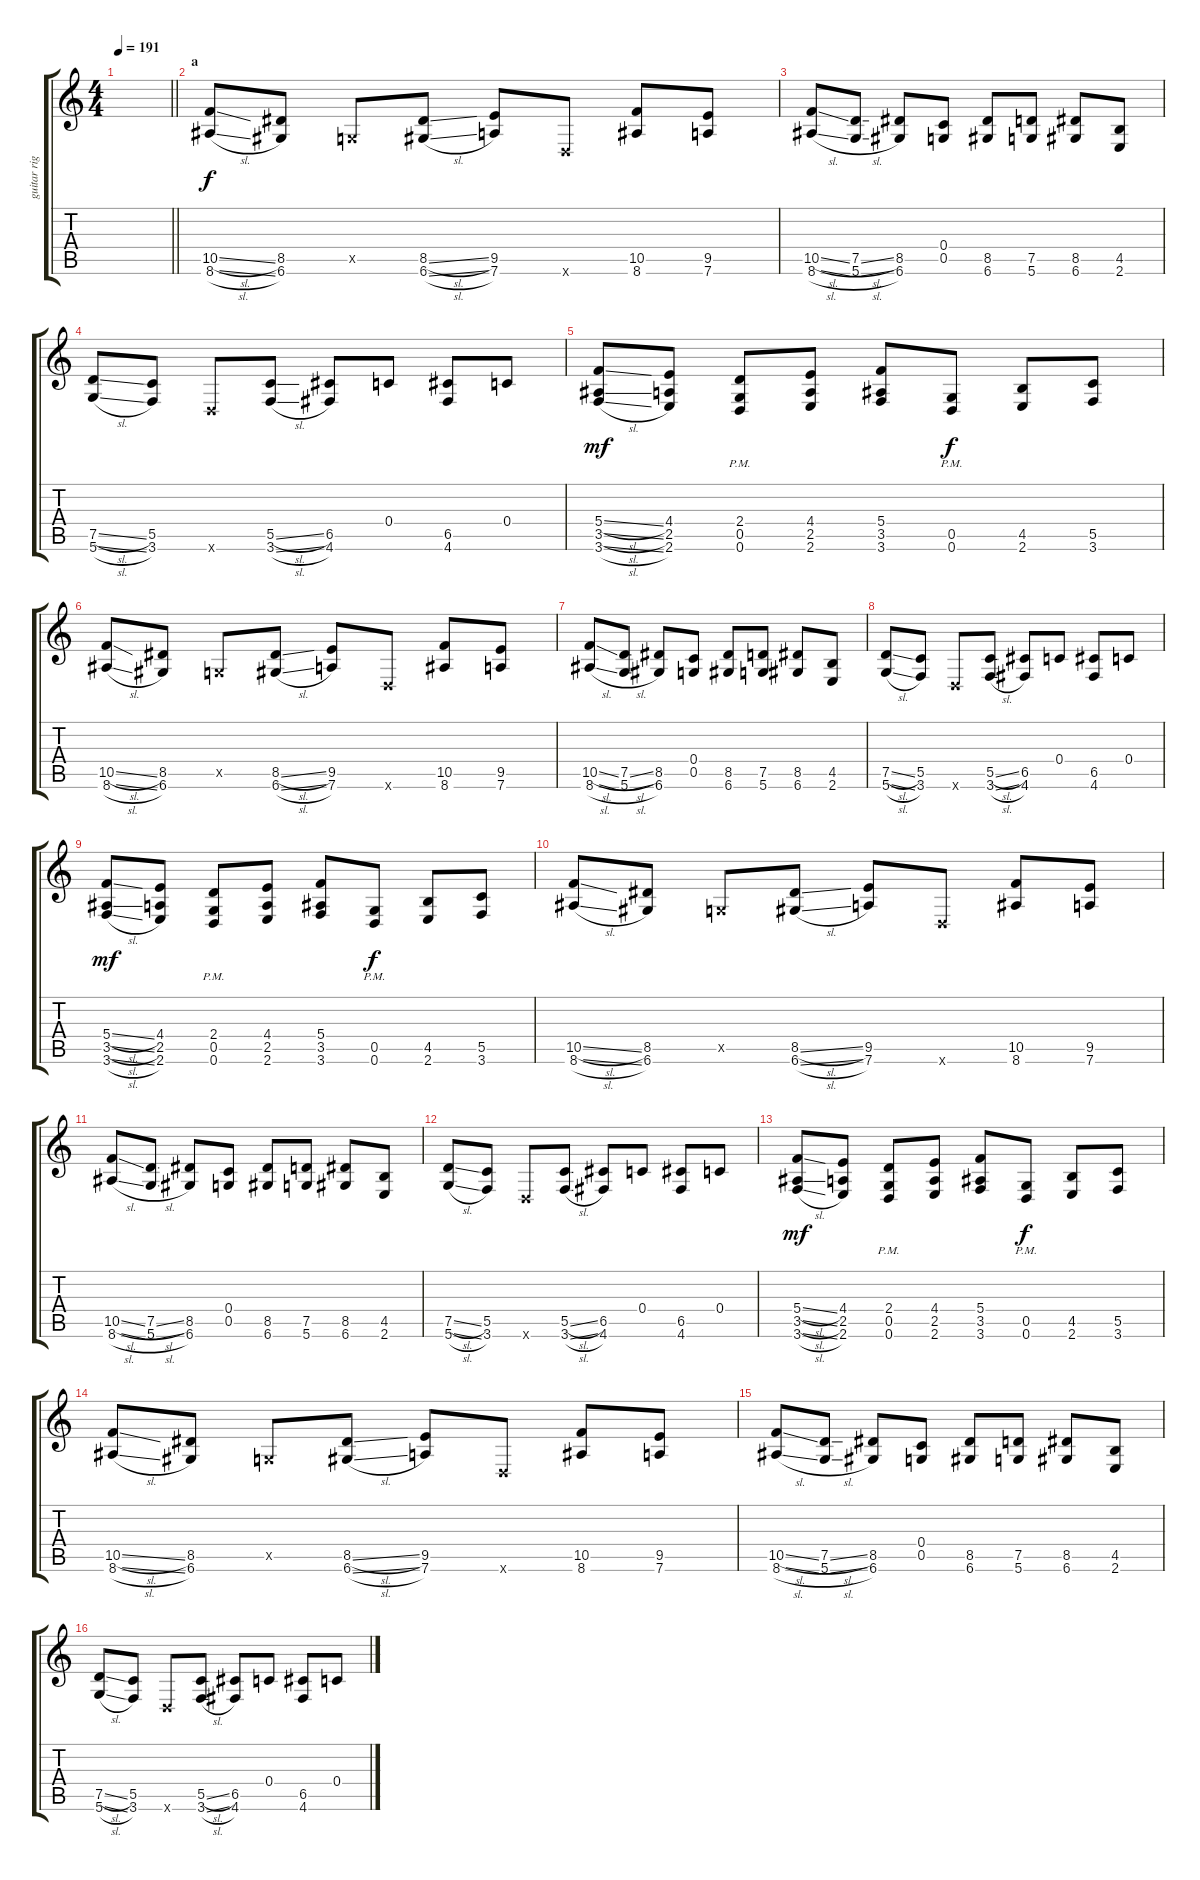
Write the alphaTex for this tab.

\track ("guitar right" "guitar rig") {instrument distortionguitar}
\staff {score tabs}
\tuning (D4 A3 F3 C3 G2 D2) {hide}
\ts (4 4)
\tempo 191
\clef g2
\barLineRight lightlight
\ks c
|
\section ("" "a")
(10.5{sl} 8.6{sl}).8 (8.5 6.6).8 0.5{x}.8 (8.5{sl} 6.6{sl}).8 (9.5 7.6).8 0.6{x}.8 (10.5 8.6).8 (9.5 7.6).8 |
(10.5{sl} 8.6{sl}).8 (7.5{sl} 5.6{sl}).8 (8.5 6.6).8 (0.4 0.5).8 (8.5 6.6).8 (7.5 5.6).8 (8.5 6.6).8 (4.5 2.6).8 |
(7.5{sl} 5.6{sl}).8 (5.5 3.6).8 0.6{x}.8 (5.5{sl} 3.6{sl}).8 (6.5 4.6).8 0.4.8 (6.5 4.6).8 0.4.8 |
(5.4{sl} 3.5{sl} 3.6{sl}).8{dy mf} (4.4 2.5 2.6).8 (2.4 0.5{pm} 0.6).8 (4.4 2.5 2.6).8 (5.4 3.5 3.6).8 (0.5{pm} 0.6{pm}).8{dy f} (4.5 2.6).8 (5.5 3.6).8 |
(10.5{sl} 8.6{sl}).8 (8.5 6.6).8 0.5{x}.8 (8.5{sl} 6.6{sl}).8 (9.5 7.6).8 0.6{x}.8 (10.5 8.6).8 (9.5 7.6).8 |
(10.5{sl} 8.6{sl}).8 (7.5{sl} 5.6{sl}).8 (8.5 6.6).8 (0.4 0.5).8 (8.5 6.6).8 (7.5 5.6).8 (8.5 6.6).8 (4.5 2.6).8 |
(7.5{sl} 5.6{sl}).8 (5.5 3.6).8 0.6{x}.8 (5.5{sl} 3.6{sl}).8 (6.5 4.6).8 0.4.8 (6.5 4.6).8 0.4.8 |
(5.4{sl} 3.5{sl} 3.6{sl}).8{dy mf} (4.4 2.5 2.6).8 (2.4 0.5{pm} 0.6).8 (4.4 2.5 2.6).8 (5.4 3.5 3.6).8 (0.5{pm} 0.6{pm}).8{dy f} (4.5 2.6).8 (5.5 3.6).8 |
(10.5{sl} 8.6{sl}).8 (8.5 6.6).8 0.5{x}.8 (8.5{sl} 6.6{sl}).8 (9.5 7.6).8 0.6{x}.8 (10.5 8.6).8 (9.5 7.6).8 |
(10.5{sl} 8.6{sl}).8 (7.5{sl} 5.6{sl}).8 (8.5 6.6).8 (0.4 0.5).8 (8.5 6.6).8 (7.5 5.6).8 (8.5 6.6).8 (4.5 2.6).8 |
(7.5{sl} 5.6{sl}).8 (5.5 3.6).8 0.6{x}.8 (5.5{sl} 3.6{sl}).8 (6.5 4.6).8 0.4.8 (6.5 4.6).8 0.4.8 |
(5.4{sl} 3.5{sl} 3.6{sl}).8{dy mf} (4.4 2.5 2.6).8 (2.4 0.5{pm} 0.6).8 (4.4 2.5 2.6).8 (5.4 3.5 3.6).8 (0.5{pm} 0.6{pm}).8{dy f} (4.5 2.6).8 (5.5 3.6).8 |
(10.5{sl} 8.6{sl}).8 (8.5 6.6).8 0.5{x}.8 (8.5{sl} 6.6{sl}).8 (9.5 7.6).8 0.6{x}.8 (10.5 8.6).8 (9.5 7.6).8 |
(10.5{sl} 8.6{sl}).8 (7.5{sl} 5.6{sl}).8 (8.5 6.6).8 (0.4 0.5).8 (8.5 6.6).8 (7.5 5.6).8 (8.5 6.6).8 (4.5 2.6).8 |
(7.5{sl} 5.6{sl}).8 (5.5 3.6).8 0.6{x}.8 (5.5{sl} 3.6{sl}).8 (6.5 4.6).8 0.4.8 (6.5 4.6).8 0.4.8
